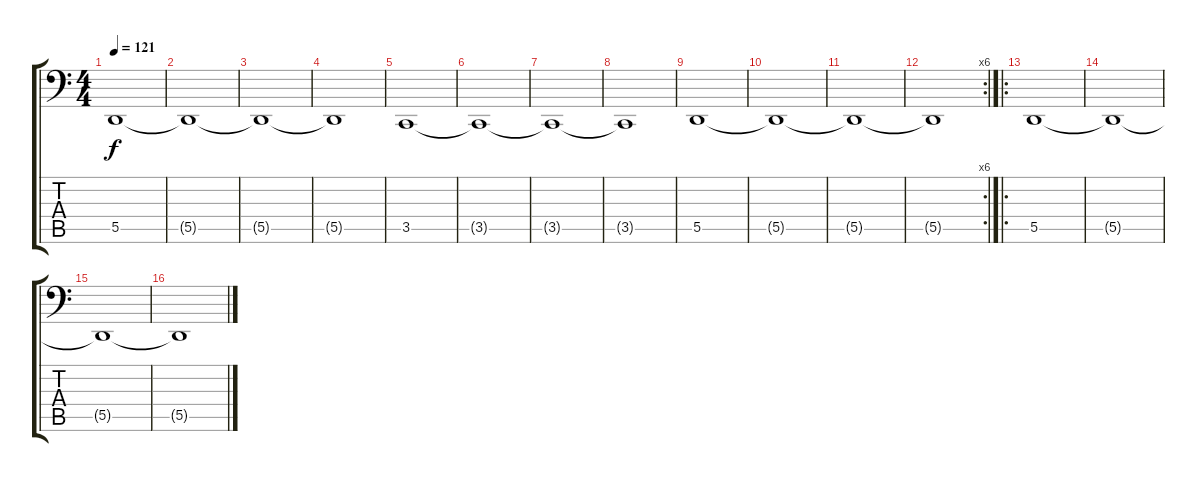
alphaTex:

\track "" {instrument glockenspiel}
\staff {score tabs}
\tuning (E3 B2 G2 D2 A1 E1) {hide}
\ts (4 4)
\tempo 121
\clef f4
\ks c
5.5.1{dy f} |
5.5{t}.1 |
5.5{t}.1 |
5.5{t}.1 |
3.5.1 |
3.5{t}.1 |
3.5{t}.1 |
3.5{t}.1 |
5.5.1 |
5.5{t}.1 |
5.5{t}.1 |
\rc 6
5.5{t}.1 |
\ro
5.5.1 |
5.5{t}.1 |
5.5{t}.1 |
5.5{t}.1
